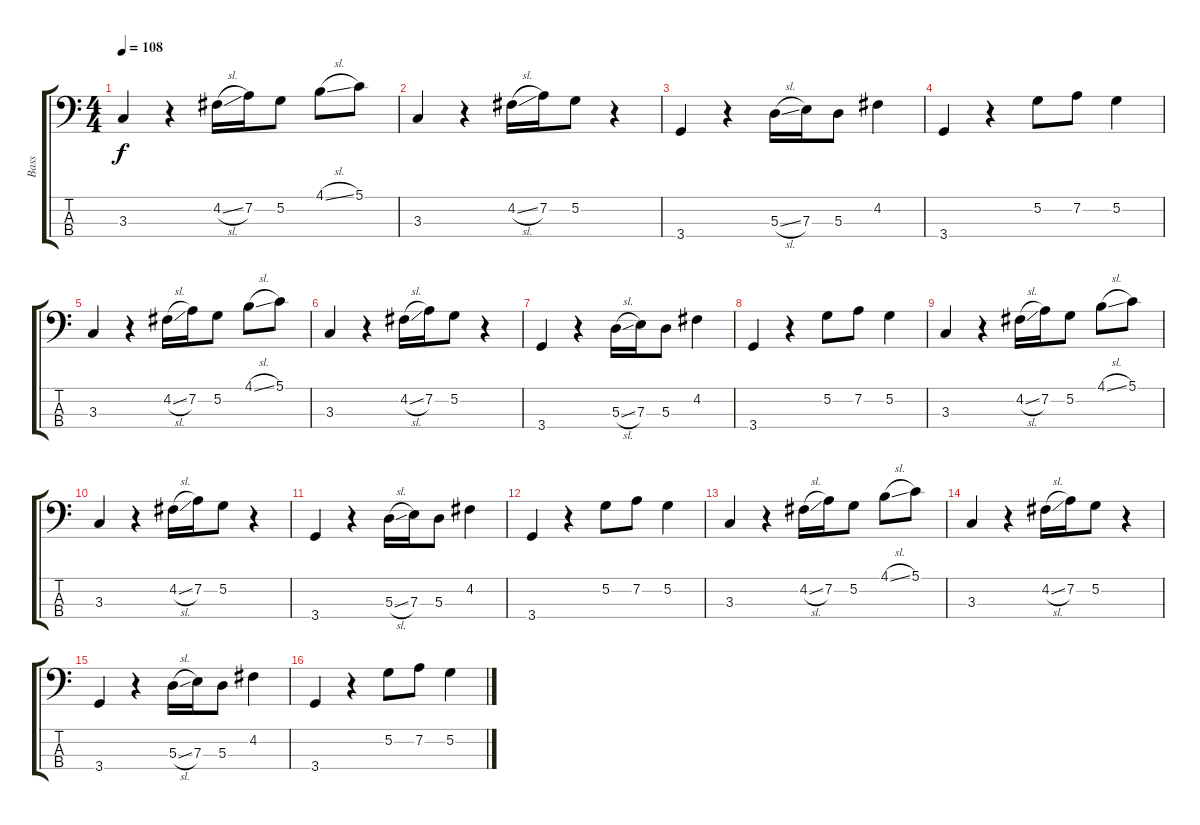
\track ("Bass" "Bass") {instrument electricbassfinger}
\staff {score tabs}
\tuning (G2 D2 A1 E1) {hide}
\ts (4 4)
\tempo 108
\clef f4
\ks c
3.3.4{dy f} r.4 4.2{sl}.16 7.2.16 5.2.8 4.1{sl}.8 5.1.8 |
3.3.4 r.4 4.2{sl}.16 7.2.16 5.2.8 r.4 |
3.4.4 r.4 5.3{sl}.16 7.3.16 5.3.8 4.2.4 |
3.4.4 r.4 5.2.8 7.2.8 5.2.4 |
3.3.4 r.4 4.2{sl}.16 7.2.16 5.2.8 4.1{sl}.8 5.1.8 |
3.3.4 r.4 4.2{sl}.16 7.2.16 5.2.8 r.4 |
3.4.4 r.4 5.3{sl}.16 7.3.16 5.3.8 4.2.4 |
3.4.4 r.4 5.2.8 7.2.8 5.2.4 |
3.3.4 r.4 4.2{sl}.16 7.2.16 5.2.8 4.1{sl}.8 5.1.8 |
3.3.4 r.4 4.2{sl}.16 7.2.16 5.2.8 r.4 |
3.4.4 r.4 5.3{sl}.16 7.3.16 5.3.8 4.2.4 |
3.4.4 r.4 5.2.8 7.2.8 5.2.4 |
3.3.4 r.4 4.2{sl}.16 7.2.16 5.2.8 4.1{sl}.8 5.1.8 |
3.3.4 r.4 4.2{sl}.16 7.2.16 5.2.8 r.4 |
3.4.4 r.4 5.3{sl}.16 7.3.16 5.3.8 4.2.4 |
3.4.4 r.4 5.2.8 7.2.8 5.2.4
